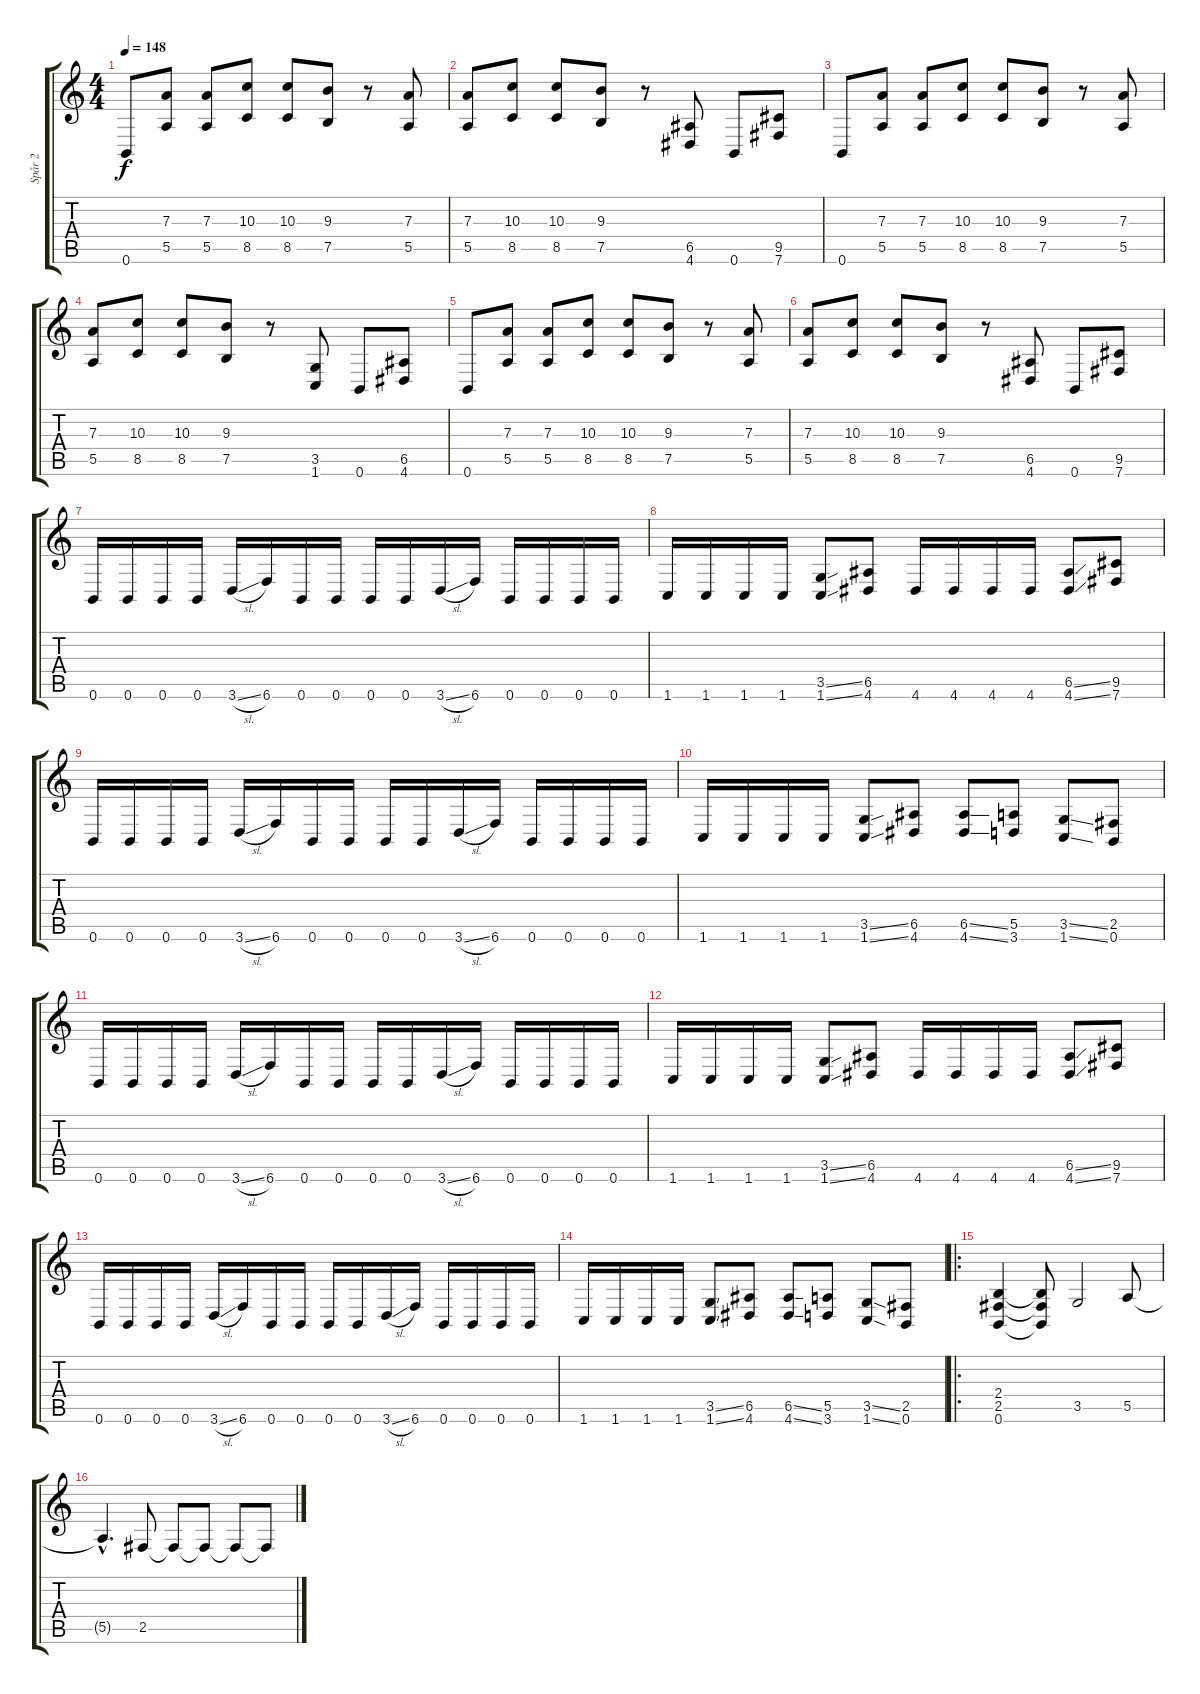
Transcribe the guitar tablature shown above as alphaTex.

\track ("Spår 2" "Spår 2") {instrument distortionguitar}
\staff {score tabs}
\tuning (B3 Gb3 D3 A2 E2 B1) {hide}
\ts (4 4)
\tempo 148
\clef g2
\ks c
0.6.8{dy f} (7.3 5.5).8 (7.3 5.5).8 (10.3 8.5).8 (10.3 8.5).8 (9.3 7.5).8 r.8 (7.3 5.5).8 |
(7.3 5.5).8 (10.3 8.5).8 (10.3 8.5).8 (9.3 7.5).8 r.8 (6.5 4.6).8 0.6.8 (9.5 7.6).8 |
0.6.8 (7.3 5.5).8 (7.3 5.5).8 (10.3 8.5).8 (10.3 8.5).8 (9.3 7.5).8 r.8 (7.3 5.5).8 |
(7.3 5.5).8 (10.3 8.5).8 (10.3 8.5).8 (9.3 7.5).8 r.8 (3.5 1.6).8 0.6.8 (6.5 4.6).8 |
0.6.8 (7.3 5.5).8 (7.3 5.5).8 (10.3 8.5).8 (10.3 8.5).8 (9.3 7.5).8 r.8 (7.3 5.5).8 |
(7.3 5.5).8 (10.3 8.5).8 (10.3 8.5).8 (9.3 7.5).8 r.8 (6.5 4.6).8 0.6.8 (9.5 7.6).8 |
0.6.16 0.6.16 0.6.16 0.6.16 3.6{sl}.16 6.6.16 0.6.16 0.6.16 0.6.16 0.6.16 3.6{sl}.16 6.6.16 0.6.16 0.6.16 0.6.16 0.6.16 |
1.6.16 1.6.16 1.6.16 1.6.16 (3.5{ss} 1.6{ss}).8 (6.5 4.6).8 4.6.16 4.6.16 4.6.16 4.6.16 (6.5{ss} 4.6{ss}).8 (9.5 7.6).8 |
0.6.16 0.6.16 0.6.16 0.6.16 3.6{sl}.16 6.6.16 0.6.16 0.6.16 0.6.16 0.6.16 3.6{sl}.16 6.6.16 0.6.16 0.6.16 0.6.16 0.6.16 |
1.6.16 1.6.16 1.6.16 1.6.16 (3.5{ss} 1.6{ss}).8 (6.5 4.6).8 (6.5{ss} 4.6{ss}).8 (5.5 3.6).8 (3.5{ss} 1.6{ss}).8 (2.5 0.6).8 |
0.6.16 0.6.16 0.6.16 0.6.16 3.6{sl}.16 6.6.16 0.6.16 0.6.16 0.6.16 0.6.16 3.6{sl}.16 6.6.16 0.6.16 0.6.16 0.6.16 0.6.16 |
1.6.16 1.6.16 1.6.16 1.6.16 (3.5{ss} 1.6{ss}).8 (6.5 4.6).8 4.6.16 4.6.16 4.6.16 4.6.16 (6.5{ss} 4.6{ss}).8 (9.5 7.6).8 |
0.6.16 0.6.16 0.6.16 0.6.16 3.6{sl}.16 6.6.16 0.6.16 0.6.16 0.6.16 0.6.16 3.6{sl}.16 6.6.16 0.6.16 0.6.16 0.6.16 0.6.16 |
1.6.16 1.6.16 1.6.16 1.6.16 (3.5{ss} 1.6{ss}).8 (6.5 4.6).8 (6.5{ss} 4.6{ss}).8 (5.5 3.6).8 (3.5{ss} 1.6{ss}).8 (2.5 0.6).8 |
\ro
(2.4 2.5 0.6).4 (2.4{t} 2.5{t} 0.6{t}).8 3.5.2 5.5.8 |
5.5{hac t}.4{d} 2.5.8 2.5{t}.8 2.5{t}.8 2.5{t}.8 2.5{t}.8
